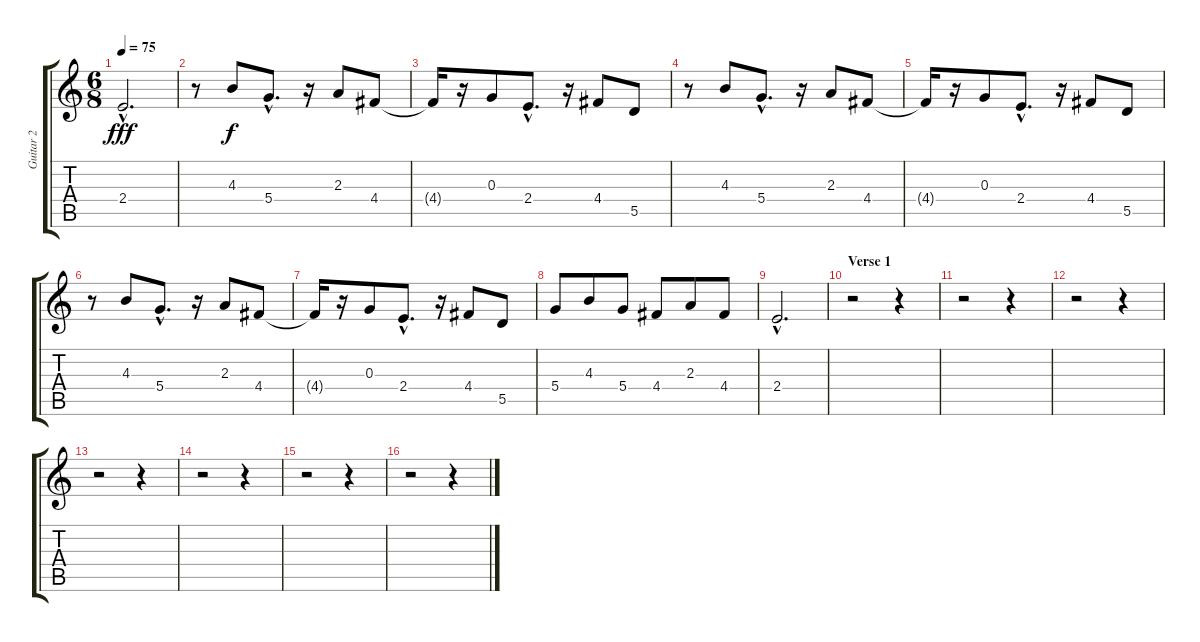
\track ("Guitar 2" "Guitar 2") {instrument distortionguitar}
\staff {score tabs}
\tuning (E4 B3 G3 D3 A2 E2) {hide}
\ts (6 8)
\tempo 75
\clef g2
\ks c
2.4{hac}.2{d dy fff} |
r.8 4.3.8{dy f} 5.4{hac}.8{d} r.16 2.3.8 4.4.8 |
4.4{t}.16 r.16 0.3.8 2.4{hac}.8{d} r.16 4.4.8 5.5.8 |
r.8 4.3.8 5.4{hac}.8{d} r.16 2.3.8 4.4.8 |
4.4{t}.16 r.16 0.3.8 2.4{hac}.8{d} r.16 4.4.8 5.5.8 |
r.8 4.3.8 5.4{hac}.8{d} r.16 2.3.8 4.4.8 |
4.4{t}.16 r.16 0.3.8 2.4{hac}.8{d} r.16 4.4.8 5.5.8 |
5.4.8 4.3.8 5.4.8 4.4.8 2.3.8 4.4.8 |
2.4{hac}.2{d} |
\section ("" "Verse 1")
r.2 r.4 |
r.2 r.4 |
r.2 r.4 |
r.2 r.4 |
r.2 r.4 |
r.2 r.4 |
r.2 r.4
